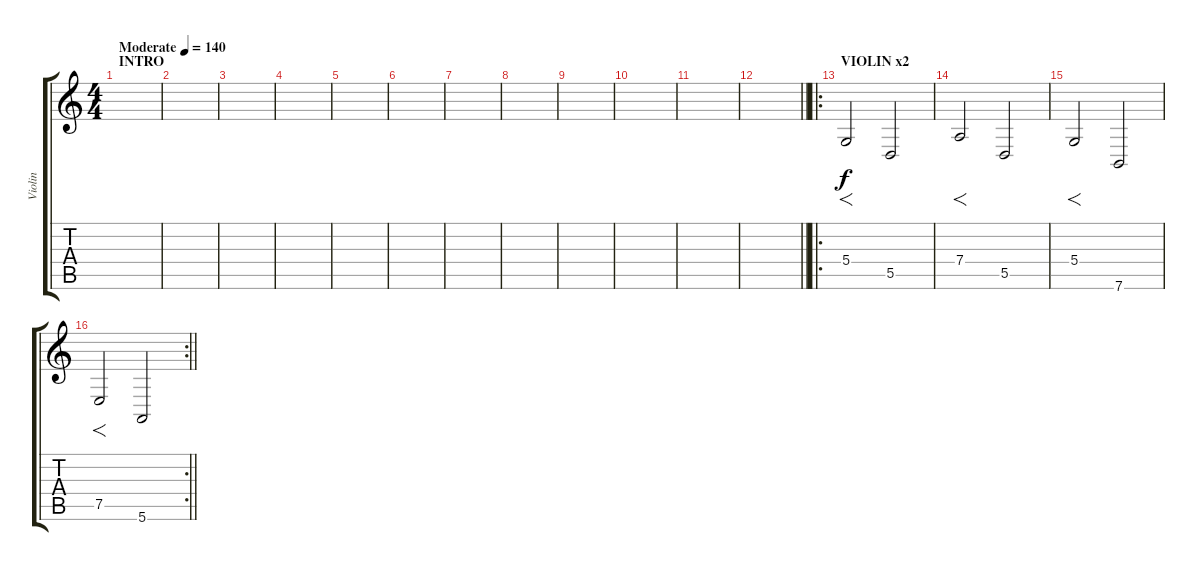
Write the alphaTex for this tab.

\track ("Violin" "Violin") {instrument violin}
\staff {score tabs}
\tuning (E4 B3 G3 D3 A2 E2) {hide}
\ts (4 4)
\section ("" "INTRO")
\tempo (140 "Moderate")
\clef g2
\ks c
|
|
|
|
|
|
|
|
|
|
|
\barLineRight lightlight
|
\ro
\section ("" "VIOLIN x2")
5.4.2{f} 5.5.2 |
7.4.2{f} 5.5.2 |
5.4.2{f} 7.6.2 |
\rc 2
\barLineRight lightlight
7.5.2{f} 5.6.2
